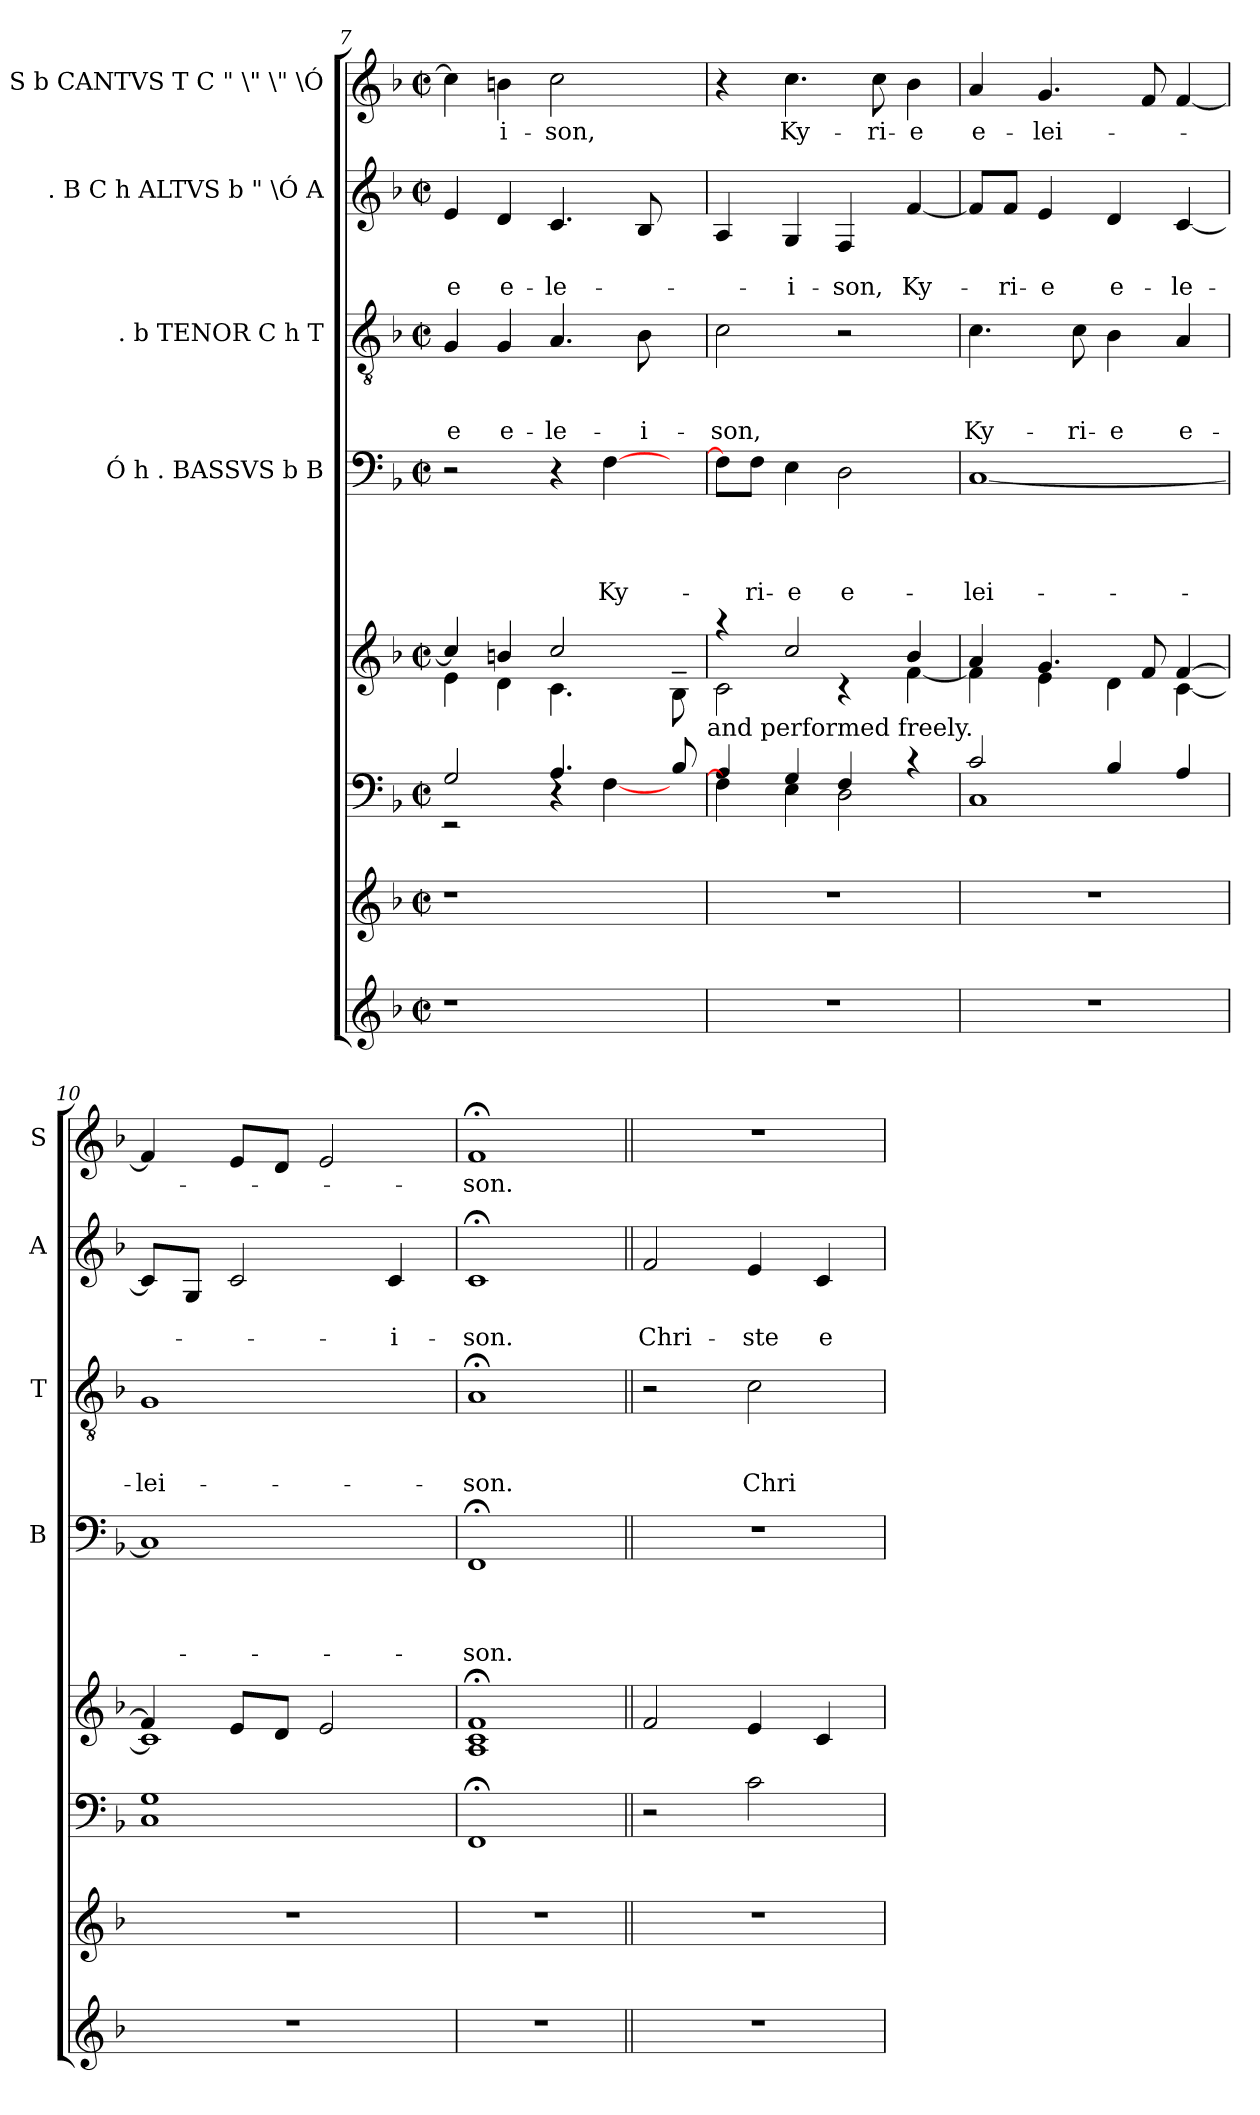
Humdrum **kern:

**kern	**kern	**kern	**kern	**kern	**text	**text	**text	**text	**kern	**text	**text	**text	**kern	**text	**text	**kern	**text
*part8	*part7	*part6	*part5	*part4	*part4	*part4	*part4	*part4	*part3	*part3	*part3	*part3	*part2	*part2	*part2	*part1	*part1
*staff8	*staff7	*staff6	*staff5	*staff4	*staff4	*staff4	*staff4	*staff4	*staff3	*staff3	*staff3	*staff3	*staff2	*staff2	*staff2	*staff1	*staff1
*	*	*	*	*I"Ó h . BASSVS b B	*	*	*	*	*I". b TENOR C h T	*	*	*	*I". B C h ALTVS b " \Ó A	*	*	*I"h . S b CANTVS T C " \" \" \Ó	*
*	*	*	*	*I'B	*	*	*	*	*I'T	*	*	*	*I'A	*	*	*I'S	*
*clefG2	*clefG2	*clefF4	*clefG2	*clefF4	*	*	*	*	*clefGv2	*	*	*	*clefG2	*	*	*clefG2	*
*k[b-]	*k[b-]	*k[b-]	*k[b-]	*k[b-]	*	*	*	*	*k[b-]	*	*	*	*k[b-]	*	*	*k[b-]	*
*F:	*F:	*F:	*F:	*F:	*	*	*	*	*F:	*	*	*	*F:	*	*	*F:	*
*M2/2	*M2/2	*M2/2	*M2/2	*M2/2	*	*	*	*	*M2/2	*	*	*	*M2/2	*	*	*M2/2	*
*met(c|)	*met(c|)	*met(c|)	*met(c|)	*met(c|)	*	*	*	*	*met(c|)	*	*	*	*met(c|)	*	*	*met(c|)	*
=7	=7	=7	=7	=7	=7	=7	=7	=7	=7	=7	=7	=7	=7	=7	=7	=7	=7
*	*	*^	*^	*	*	*	*	*	*	*	*	*	*	*	*	*	*
!	!	!	!	!	!	!	!	!	!	!	!	!	!	!LO:LY:b	!	!	!LO:LY:b	!	!
1r	1r	2G/	2rEE	4cc/]	4e\	2r	.	.	.	.	4G/	.	.	-e	4e/	.	-e	4cc\]	.
!	!	!	!	!	!	!	!	!	!	!	!	!	!	!LO:LY:b	!	!	!LO:LY:b	!	!LO:LY:b
.	.	.	.	4bn/	4d\	.	.	.	.	.	4G/	.	.	e-	4d/	.	e-	4bn\	-i-
!	!	!	!	!	!	!	!	!	!	!	!	!	!	!LO:LY:b	!	!	!LO:LY:b	!	!LO:LY:b
.	.	4.A/	4rC	2cc/	4.c\	4r	.	.	.	.	4.A/	.	.	-le-	4.c/	.	-le-	2cc\	-son,
!	!	!	!	!	!	!	!	!	!	!LO:LY:b	!	!	!	!	!	!	!	!	!
.	.	.	[<4F\	.	.	[>4F\	.	.	.	Ky-	.	.	.	.	.	.	.	.	.
!	!	!	!	!	!	!	!	!	!	!	!	!	!	!LO:LY:b	!	!	!	!	!
.	.	8ryy	.	.	8ryy	.	.	.	.	.	8B-\	.	.	-i-	8B-/	.	.	.	.
8ryy	8ryy	8B-/	8ryy	8ryy	8B-~<\	8ryy	.	.	.	.	8ryy	.	.	.	8ryy	.	.	8ryy	.
!	!	!	!	!	!LO:TX:b:t=and performed freely.	!	!	!	!	!	!	!	!	!	!	!	!	!	!
=8	=8	=8	=8	=8	=8	=8	=8	=8	=8	=8	=8	=8	=8	=8	=8	=8	=8	=8	=8
!	!	!	!	!	!	!	!	!	!	!	!	!	!	!LO:LY:b	!	!	!	!	!
1r	1r	4A/	4F\]	4raa	2c\	8F\L]	.	.	.	.	2c\	.	.	-son,	4A/	.	.	4r	.
!	!	!	!	!	!	!	!	!	!	!LO:LY:b	!	!	!	!	!	!	!	!	!
.	.	.	.	.	.	8F\J	.	.	.	-ri-	.	.	.	.	.	.	.	.	.
!	!	!	!	!	!	!	!	!	!	!LO:LY:b	!	!	!	!	!	!	!LO:LY:b	!	!LO:LY:b
.	.	4G/	4E\	2cc/	.	4E\	.	.	.	-e	.	.	.	.	4G/	.	-i-	4.cc\	Ky-
!	!	!	!	!	!	!	!	!	!	!LO:LY:b	!	!	!	!	!	!	!LO:LY:b	!	!
.	.	4F/	2D\	.	4rc	2D\	.	.	.	e-	2r	.	.	.	4F/	.	-son,	.	.
!	!	!	!	!	!	!	!	!	!	!	!	!	!	!	!	!	!	!	!LO:LY:b
.	.	.	.	.	.	.	.	.	.	.	.	.	.	.	.	.	.	8cc\	-ri-
!	!	!	!	!	!	!	!	!	!	!	!	!	!	!	!	!	!LO:LY:b	!	!LO:LY:b
.	.	4rc	.	4b-/	[>4f\	.	.	.	.	.	.	.	.	.	[>4f/	.	Ky-	4b-\	-e
!!LO:PB:g=z
=9	=9	=9	=9	=9	=9	=9	=9	=9	=9	=9	=9	=9	=9	=9	=9	=9	=9	=9	=9
!	!	!	!	!	!	!	!	!	!	!LO:LY:b	!	!	!	!LO:LY:b	!	!	!	!	!LO:LY:b
1r	1r	2c/	1C	4a/	4f\]	[<1C	.	.	.	-lei-	4.c\	.	.	Ky-	8f/L]	.	.	4a/	e-
!	!	!	!	!	!	!	!	!	!	!	!	!	!	!	!	!	!LO:LY:b	!	!
.	.	.	.	.	.	.	.	.	.	.	.	.	.	.	8f/J	.	-ri-	.	.
!	!	!	!	!	!	!	!	!	!	!	!	!	!	!	!	!	!LO:LY:b	!	!LO:LY:b
.	.	.	.	4.g/	4e\	.	.	.	.	.	.	.	.	.	4e/	.	-e	4.g/	-lei-
!	!	!	!	!	!	!	!	!	!	!	!	!	!	!LO:LY:b	!	!	!	!	!
.	.	.	.	.	.	.	.	.	.	.	8c\	.	.	-ri-	.	.	.	.	.
!	!	!	!	!	!	!	!	!	!	!	!	!	!	!LO:LY:b	!	!	!LO:LY:b	!	!
.	.	4B-/	.	.	4d\	.	.	.	.	.	4B-\	.	.	-e	4d/	.	e-	.	.
.	.	.	.	8f/	.	.	.	.	.	.	.	.	.	.	.	.	.	8f/	.
!	!	!	!	!	!	!	!	!	!	!	!	!	!	!LO:LY:b	!	!	!LO:LY:b	!	!
.	.	4A/	.	[>4f/	[<4c\	.	.	.	.	.	4A/	.	.	e-	[<4c/	.	-le-	[<4f/	.
*	*	*v	*v	*	*	*	*	*	*	*	*	*	*	*	*	*	*	*	*
=10	=10	=10	=10	=10	=10	=10	=10	=10	=10	=10	=10	=10	=10	=10	=10	=10	=10	=10
!	!	!	!	!	!	!	!	!	!	!	!	!	!LO:LY:b	!	!	!	!	!
1r	1r	1C 1G	4f/]	1c]	1C]	.	.	.	.	1G	.	.	-lei-	8c/L]	.	.	4f/]	.
.	.	.	.	.	.	.	.	.	.	.	.	.	.	8G/J	.	.	.	.
.	.	.	8e/L	.	.	.	.	.	.	.	.	.	.	2c/	.	.	8e/L	.
.	.	.	8d/J	.	.	.	.	.	.	.	.	.	.	.	.	.	8d/J	.
.	.	.	2e/	.	.	.	.	.	.	.	.	.	.	.	.	.	2e/	.
!	!	!	!	!	!	!	!	!	!	!	!	!	!	!	!	!LO:LY:b	!	!
.	.	.	.	.	.	.	.	.	.	.	.	.	.	4c/	.	-i-	.	.
*	*	*	*v	*v	*	*	*	*	*	*	*	*	*	*	*	*	*	*
=11	=11	=11	=11	=11	=11	=11	=11	=11	=11	=11	=11	=11	=11	=11	=11	=11	=11
!	!	!	!	!	!	!	!	!LO:LY:b	!	!	!	!LO:LY:b	!	!	!LO:LY:b	!	!LO:LY:b
1r	1r	1FF;	1A; 1c; 1f;	1FF;	.	.	.	-son.	1A;	.	.	-son.	1c;	.	-son.	1f;	-son.
=12||	=12||	=12||	=12||	=12||	=12||	=12||	=12||	=12||	=12||	=12||	=12||	=12||	=12||	=12||	=12||	=12||	=12||
!	!	!	!	!	!	!	!	!	!	!	!	!	!	!	!LO:LY:b	!	!
1r	1r	2r	2f/	1r	.	.	.	.	2r	.	.	.	2f/	.	Chri-	1r	.
!	!	!	!	!	!	!	!	!	!	!	!	!LO:LY:b	!	!	!LO:LY:b	!	!
.	.	2c\	4e/	.	.	.	.	.	2c\	.	.	Chri-	4e/	.	-ste	.	.
!	!	!	!	!	!	!	!	!	!	!	!	!	!	!	!LO:LY:b	!	!
.	.	.	4c/	.	.	.	.	.	.	.	.	.	4c/	.	e-	.	.
=	=	=	=	=	=	=	=	=	=	=	=	=	=	=	=	=	=
*-	*-	*-	*-	*-	*-	*-	*-	*-	*-	*-	*-	*-	*-	*-	*-	*-	*-
